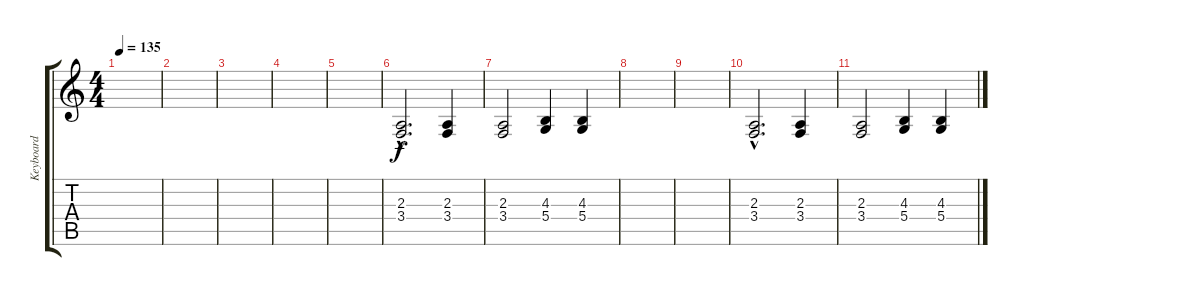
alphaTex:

\track ("Keyboard" "Keyboard") {instrument brasssection}
\staff {score tabs}
\tuning (E4 B3 G3 D3 A2 E2) {hide}
\ts (4 4)
\tempo 135
\clef g2
\ks c
|
|
|
|
|
(2.3{hac} 3.4{hac}).2{d volume 13 instrument synthstrings1} (2.3 3.4).4 |
(2.3 3.4).2 (4.3 5.4).4 (4.3 5.4).4 |
|
|
(2.3{hac} 3.4{hac}).2{d volume 13 instrument synthstrings1} (2.3 3.4).4 |
(2.3 3.4).2 (4.3 5.4).4 (4.3 5.4).4
